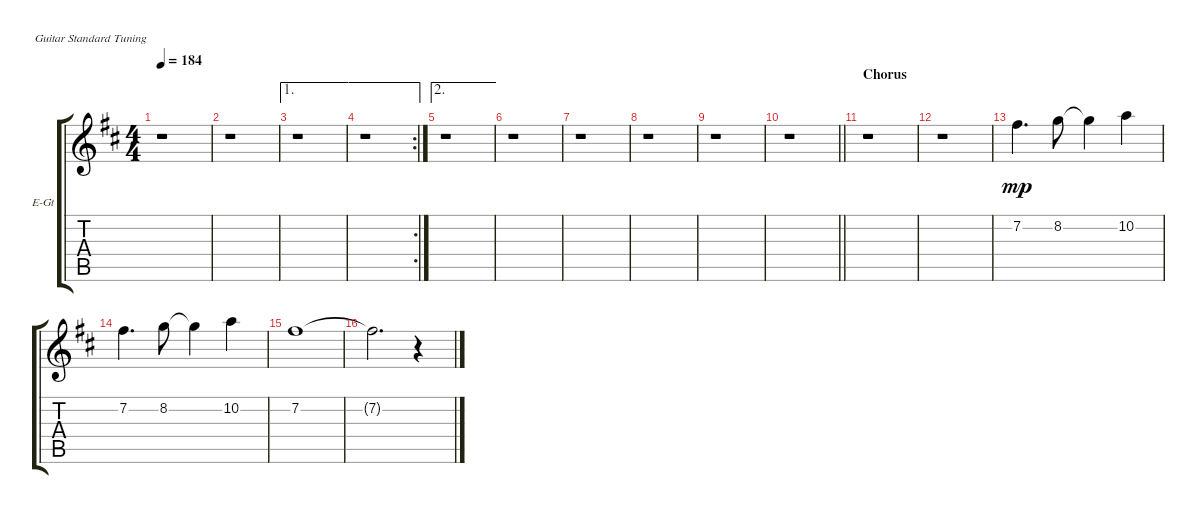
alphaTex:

\defaultSystemsLayout 4
\bracketExtendMode groupsimilarinstruments
\firstSystemTrackNameOrientation horizontal
\otherSystemsTrackNameOrientation horizontal
\track ("Guitar 4" "E-Gt") {instrument overdrivenguitar}
\staff {score tabs}
\tuning (E4 B3 G3 D3 A2 E2)
\ts (4 4)
\tempo 184
\clef g2
\ks d
r.1{dy mp} |
r.1 |
\ae 1
r.1 |
\ae 1
\rc 2
r.1 |
\ae 2
r.1 |
r.1 |
r.1 |
r.1 |
r.1 |
\barLineRight lightlight
r.1 |
\section ("" "Chorus")
r.1 |
r.1 |
7.2.4{d} 8.2.8 8.2{t}.4 10.2.4 |
7.2.4{d} 8.2.8 8.2{t}.4 10.2.4 |
7.2.1 |
7.2{t}.2{d} r.4
